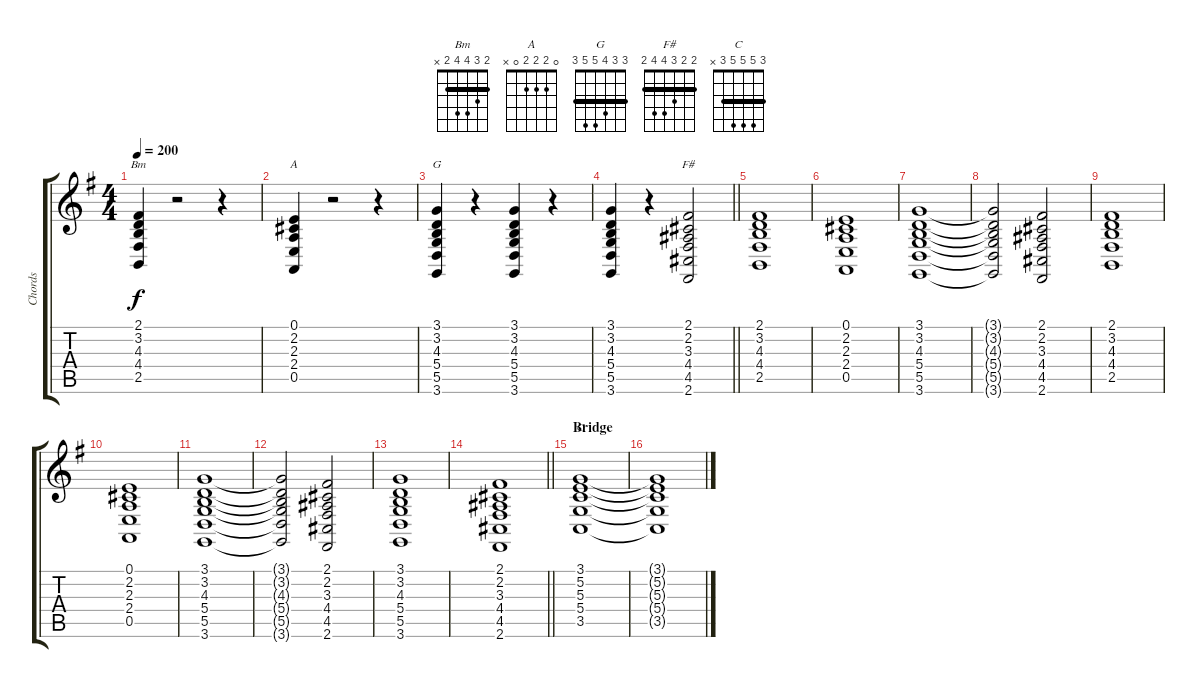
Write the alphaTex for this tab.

\track ("Chords" "Chords") {instrument stringensemble1}
\staff {score tabs}
\tuning (E4 B3 G3 D3 A2 E2) {hide}
\chord ("Bm" 2 3 4 4 2 x) {barre 2}
\chord ("A" 0 2 2 2 0 x)
\chord ("G" 3 3 4 5 5 3) {barre 3}
\chord ("F#" 2 2 3 4 4 2) {barre 2}
\chord ("C" 3 5 5 5 3 x) {barre 3}
\ts (4 4)
\tempo 200
\clef g2
\ks g
(2.1 3.2 4.3 4.4 2.5).4{ch "Bm" dy f} r.2 r.4 |
(0.1 2.2 2.3 2.4 0.5).4{ch "A"} r.2 r.4 |
(3.1 3.2 4.3 5.4 5.5 3.6).4{ch "G"} r.4 (3.1 3.2 4.3 5.4 5.5 3.6).4 r.4 |
\barLineRight lightlight
(3.1 3.2 4.3 5.4 5.5 3.6).4 r.4 (2.1 2.2 3.3 4.4 4.5 2.6).2{ch "F#"} |
\section ("" "")
(2.1 3.2 4.3 4.4 2.5).1 |
(0.1 2.2 2.3 2.4 0.5).1 |
(3.1 3.2 4.3 5.4 5.5 3.6).1 |
(3.1{t} 3.2{t} 4.3{t} 5.4{t} 5.5{t} 3.6{t}).2 (2.1 2.2 3.3 4.4 4.5 2.6).2 |
(2.1 3.2 4.3 4.4 2.5).1 |
(0.1 2.2 2.3 2.4 0.5).1 |
(3.1 3.2 4.3 5.4 5.5 3.6).1 |
(3.1{t} 3.2{t} 4.3{t} 5.4{t} 5.5{t} 3.6{t}).2 (2.1 2.2 3.3 4.4 4.5 2.6).2 |
(3.1 3.2 4.3 5.4 5.5 3.6).1 |
\barLineRight lightlight
(2.1 2.2 3.3 4.4 4.5 2.6).1 |
\section ("" "Bridge")
(3.1 5.2 5.3 5.4 3.5).1{ch "C"} |
(3.1{t} 5.2{t} 5.3{t} 5.4{t} 3.5{t}).1
